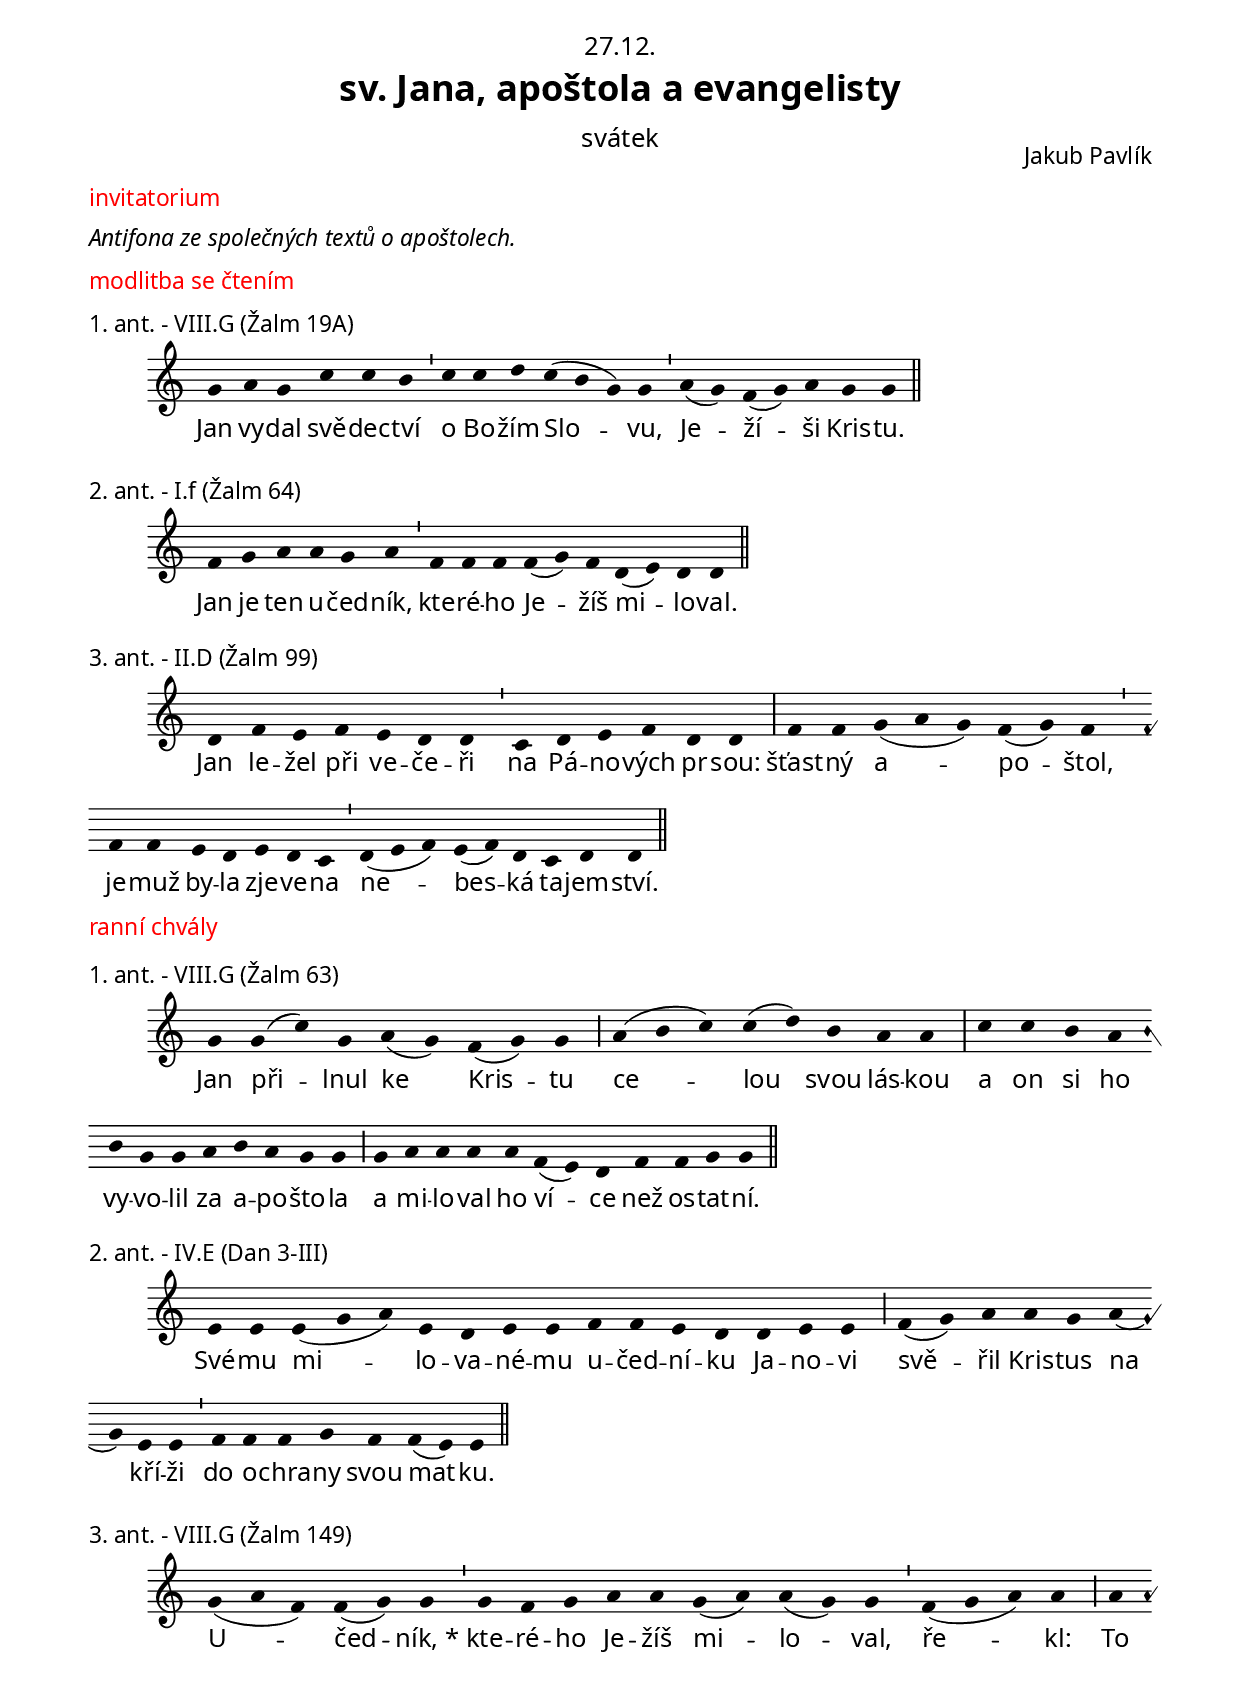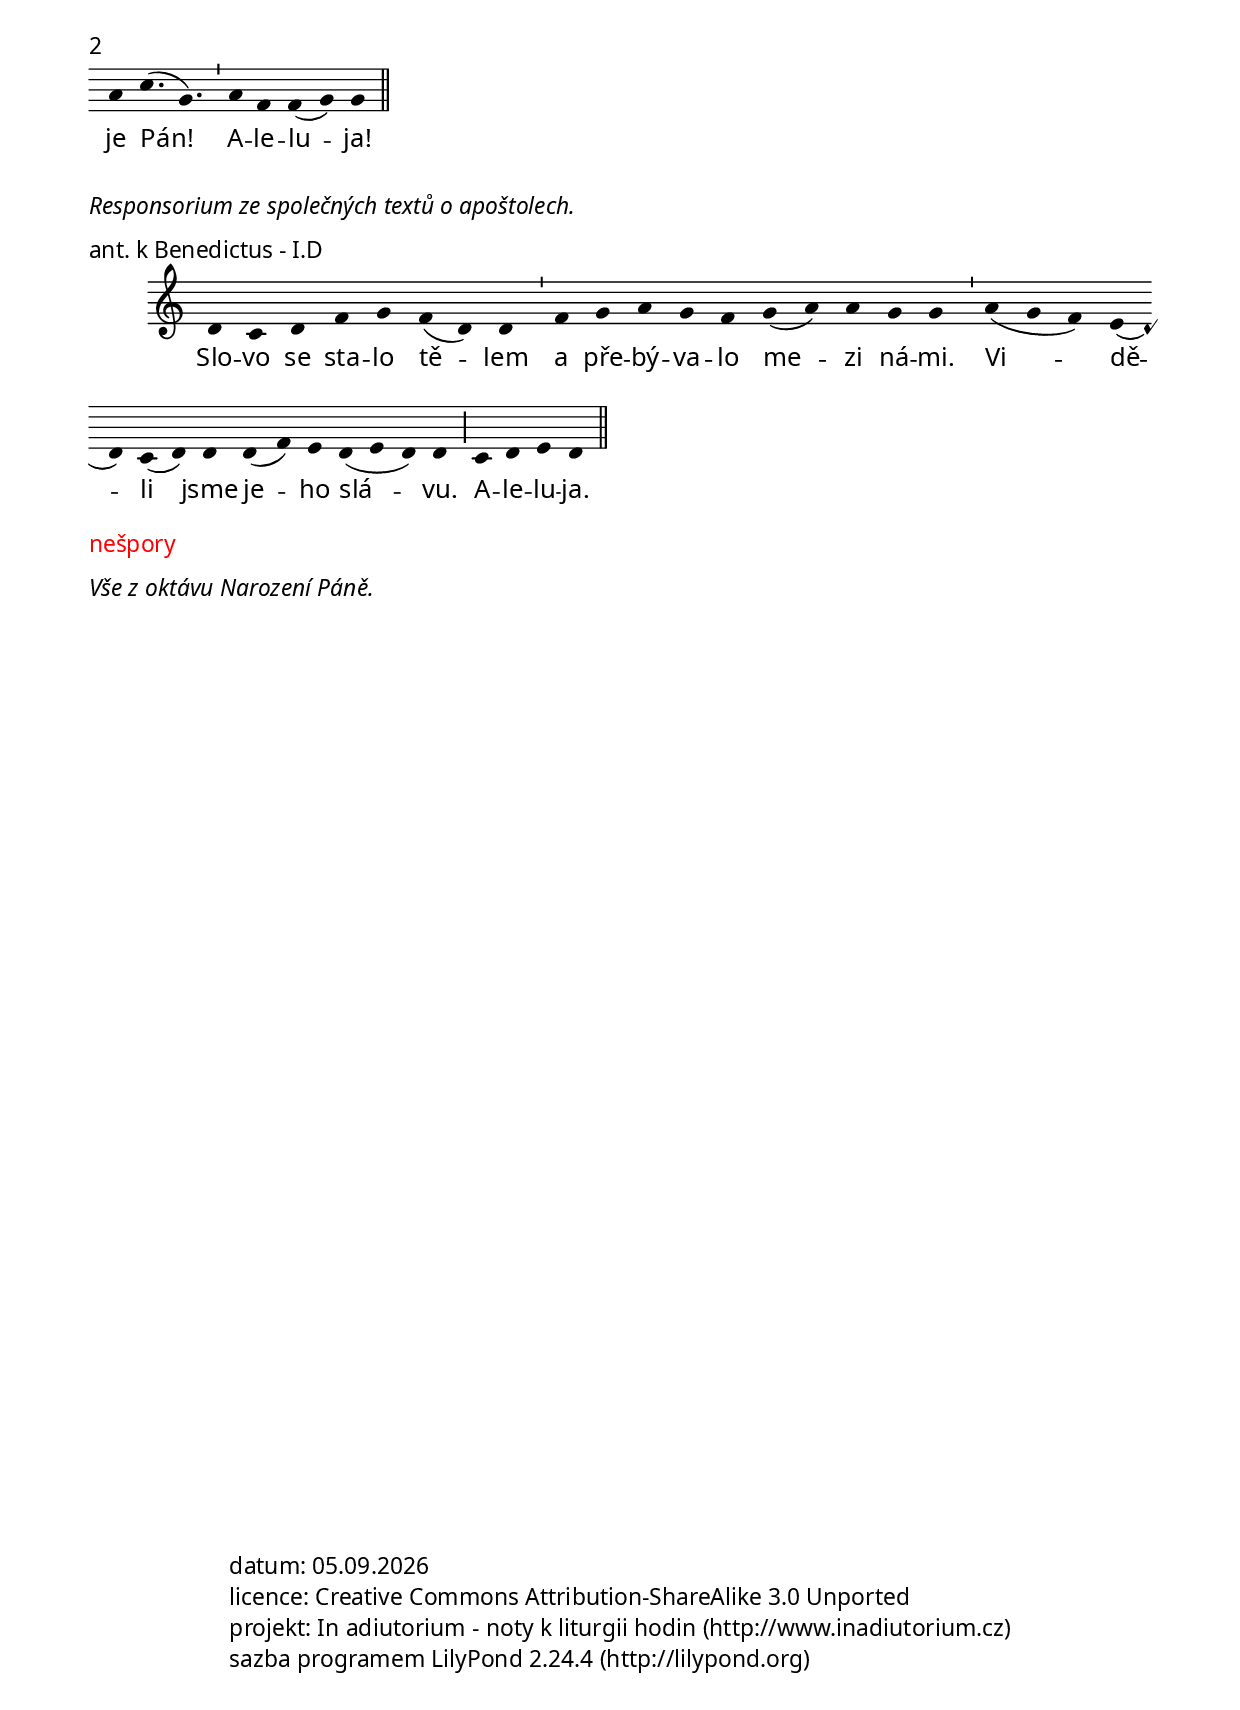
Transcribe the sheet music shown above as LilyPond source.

\version "2.15.37"

\include "../spolecne.ly"

\header {
  title = \markup\titleSvatek
            "sv. Jana, apoštola a evangelisty"
            svátek
            27.12.
  composer = "Jakub Pavlík"
}

\markup {\nadpisHodinka {"invitatorium"}}
\markup\italic{Antifona ze společných textů o apoštolech.}

\markup {\nadpisHodinka {"modlitba se čtením"}}

\score {
  \relative c'' {
    \choralniRezim
    g4 a g c c b \barMin
    c c d c( b g) g \barMin
    a( g) f( g) a g g \barFinalis
  }
  \addlyrics {
    Jan vy -- dal svě -- dec -- tví
    o Bo -- žím Slo -- vu,
    Je -- ží -- ši Kris -- tu.
  }
  \header {
    quid = "1. ant."
    modus = "VIII"
    differentia = "G"
    psalmus = "Žalm 19A"
    id = "mc-a1"
    piece = \markup {\sestavTitulek}
  }
}

\score {
  \relative c' {
    \choralniRezim
    f4 g a a g a \barMin
    f f f f( g) f d( e) d d \barFinalis
  }
  \addlyrics {
    Jan je ten u -- čed -- ník,
    kte -- ré -- ho Je -- žíš mi -- lo -- val.
  }
  \header {
    quid = "2. ant."
    modus = "I"
    differentia = "f"
    psalmus = "Žalm 64"
    id = "mc-a2"
    piece = \markup {\sestavTitulek}
  }
}

\score {
  \relative c' {
    \choralniRezim
    d4 f e f e d d \barMin
    c d e f d d \barMax
    f f g( a g) f( g) f \barMin
    f f e d e d c \barMin
    d( e f) e( f) d c d d \barFinalis
  }
  \addlyrics {
    Jan le -- žel při ve -- če -- ři
    na Pá -- no -- vých pr -- sou:
    šťast -- ný a -- po -- štol,
    je -- muž by -- la zje -- ve -- na
    ne -- bes -- ká ta -- jem -- ství.
  }
  \header {
    quid = "3. ant."
    modus = "II"
    differentia = "D"
    psalmus = "Žalm 99"
    id = "mc-a3"
    piece = \markup {\sestavTitulek}
  }
}

\markup {\nadpisHodinka {"ranní chvály"}}

\score {
  \relative c'' {
    \choralniRezim
    g4 g( c) g a( g) f( g) g \barMaior
    a( b c) c( d) b a a \barMax
    c c b a b g g a b a g g \barMaior
    g a a a a f( e) d f f g g \barFinalis
  }
  \addlyrics {
    Jan při -- lnul ke Kris -- tu
    ce -- lou svou lás -- kou
    a on si ho vy -- vo -- lil za a -- po -- što -- la
    a mi -- lo -- val ho ví -- ce než os -- tat -- ní.
  }
  \header {
    quid = "1. ant."
    modus = "VIII"
    differentia = "G"
    psalmus = "Žalm 63"
    id = "rch-a1"
    piece = \markup {\sestavTitulek}
  }
}

\score {
  \relative c' {
    \choralniRezim
    e4 e e( g a) e d e e f f e d d e e \barMaior
    f( g) a a g a( g) e e \barMin
    f f f g f f( e) e \barFinalis
  }
  \addlyrics {
    Své -- mu mi -- lo -- va -- né -- mu u -- čed -- ní -- ku Ja -- no -- vi
    svě -- řil Kris -- tus na kří -- ži
    do o -- chra -- ny svou mat -- ku.
  }
  \header {
    quid = "2. ant."
    modus = "IV"
    differentia = "E"
    psalmus = "Dan 3-III"
    id = "rch-a2"
    piece = \markup {\sestavTitulek}
  }
}

\score {
  \relative c'' {
    \choralniRezim
    g4( a f) f( g) g \barMin
    g f g a a g( a) a( g) g \barMin
    f( g a) a \barMaior
    a a c4.( g) \barMin
    a4 f f( g) g \barFinalis
  }
  \addlyrics {
    U -- čed -- ník,_*
    kte -- ré -- ho Je -- žíš mi -- lo -- val,
    ře -- kl:
    To je Pán!
    A -- le -- lu -- ja!
  }
  \header {
    quid = "3. ant."
    modus = "VIII"
    differentia = "G"
    psalmus = "Žalm 149"
    id = "rch-a3"
    fons = "Velikonoční oktáv, pátek, k Magnificat"
    piece = \markup {\sestavTitulek}
  }
}

\markup\italic{Responsorium ze společných textů o apoštolech.}

\score {
  \relative c' {
    \choralniRezim
    d4 c d f g f( d) d \barMin
    f g a g f g( a) a g g \barMin
    a( g f) e( d) c( d) d d( f) e d( e d) d \barMaior
    c d e d \barFinalis
  }
  \addlyrics {
    Slo -- vo se sta -- lo tě -- lem
    a pře -- bý -- va -- lo me -- zi ná -- mi.
    Vi -- dě -- li jsme je -- ho slá -- vu.
    A -- le -- lu -- ja.
  }
  \header {
    quid = "ant. k Benedictus"
    modus = "I"
    differentia = "D"
    psalmus = ""
    id = "rch-aben"
    piece = \markup {\sestavTitulekBezZalmu}
  }
}

\markup {\nadpisHodinka {"nešpory"}}
\markup\italic{Vše z oktávu Narození Páně.}